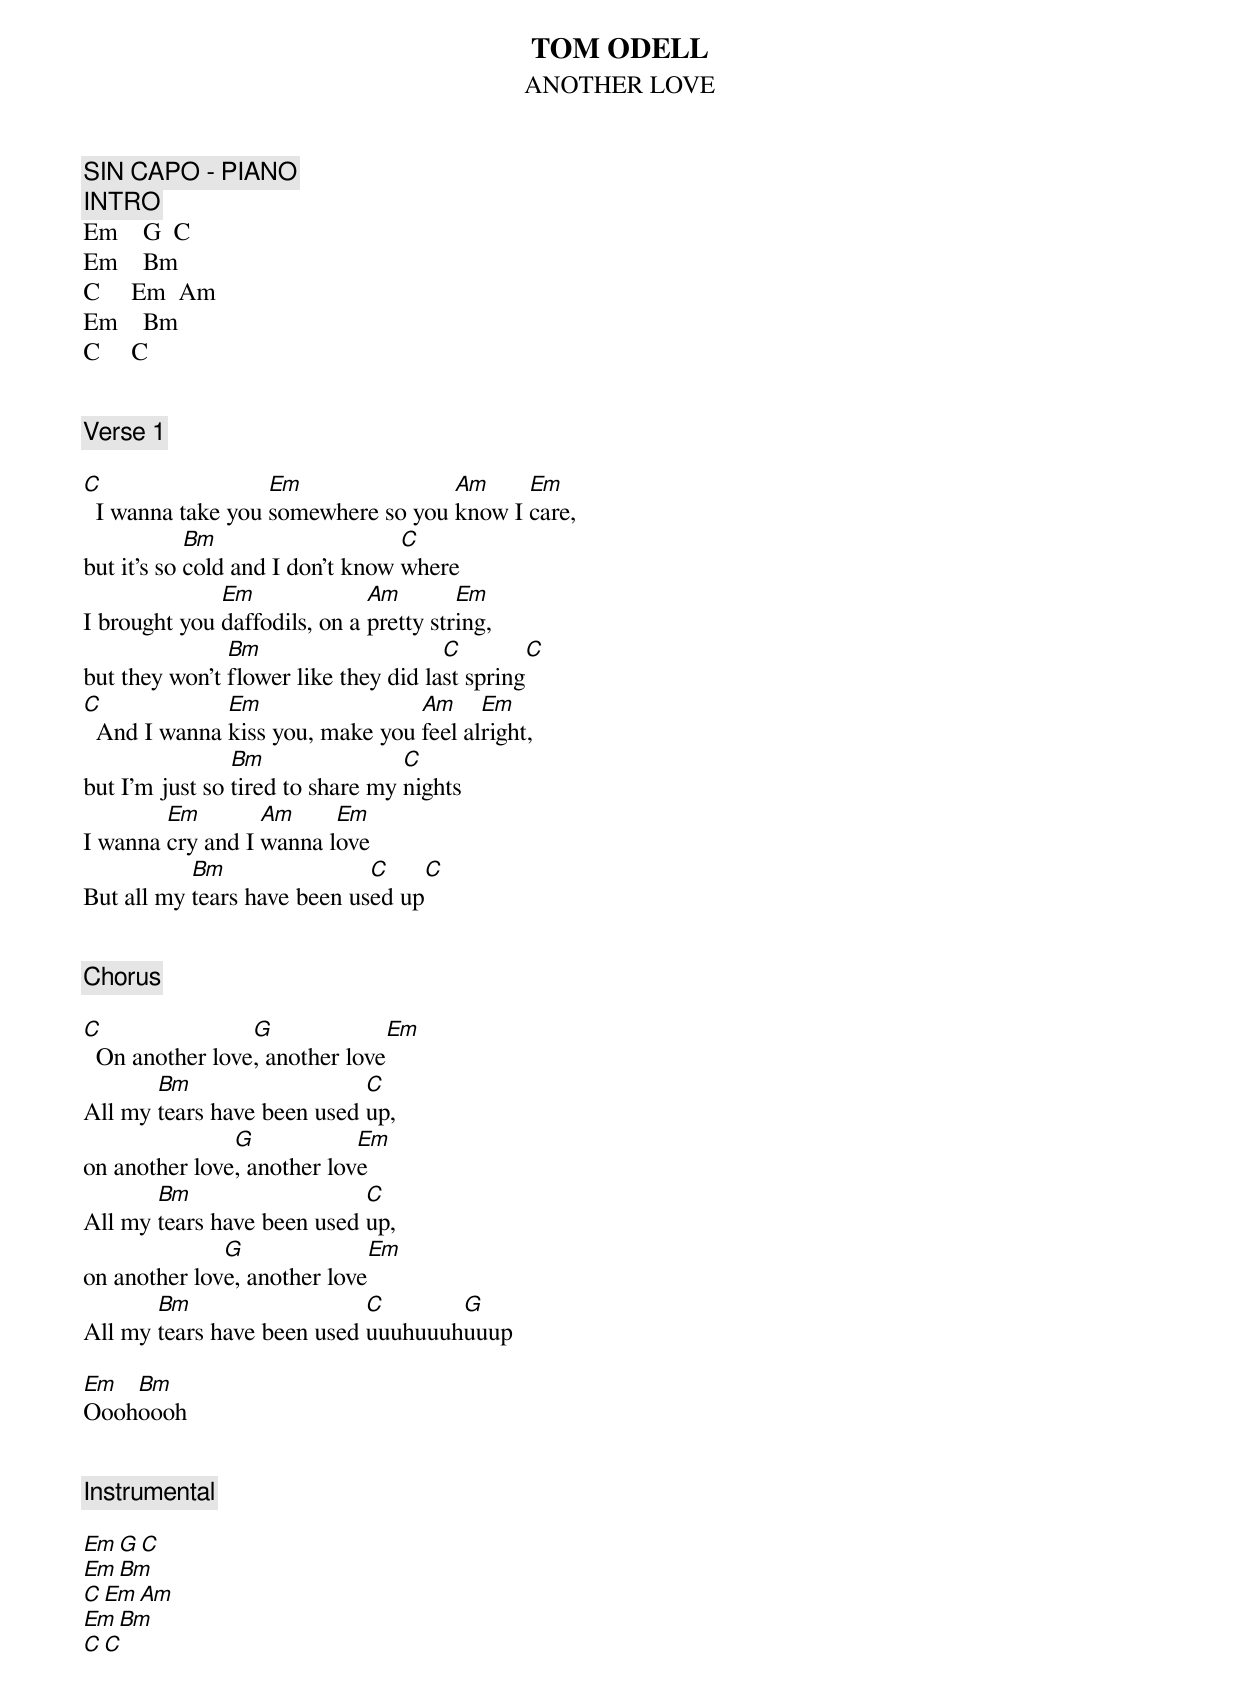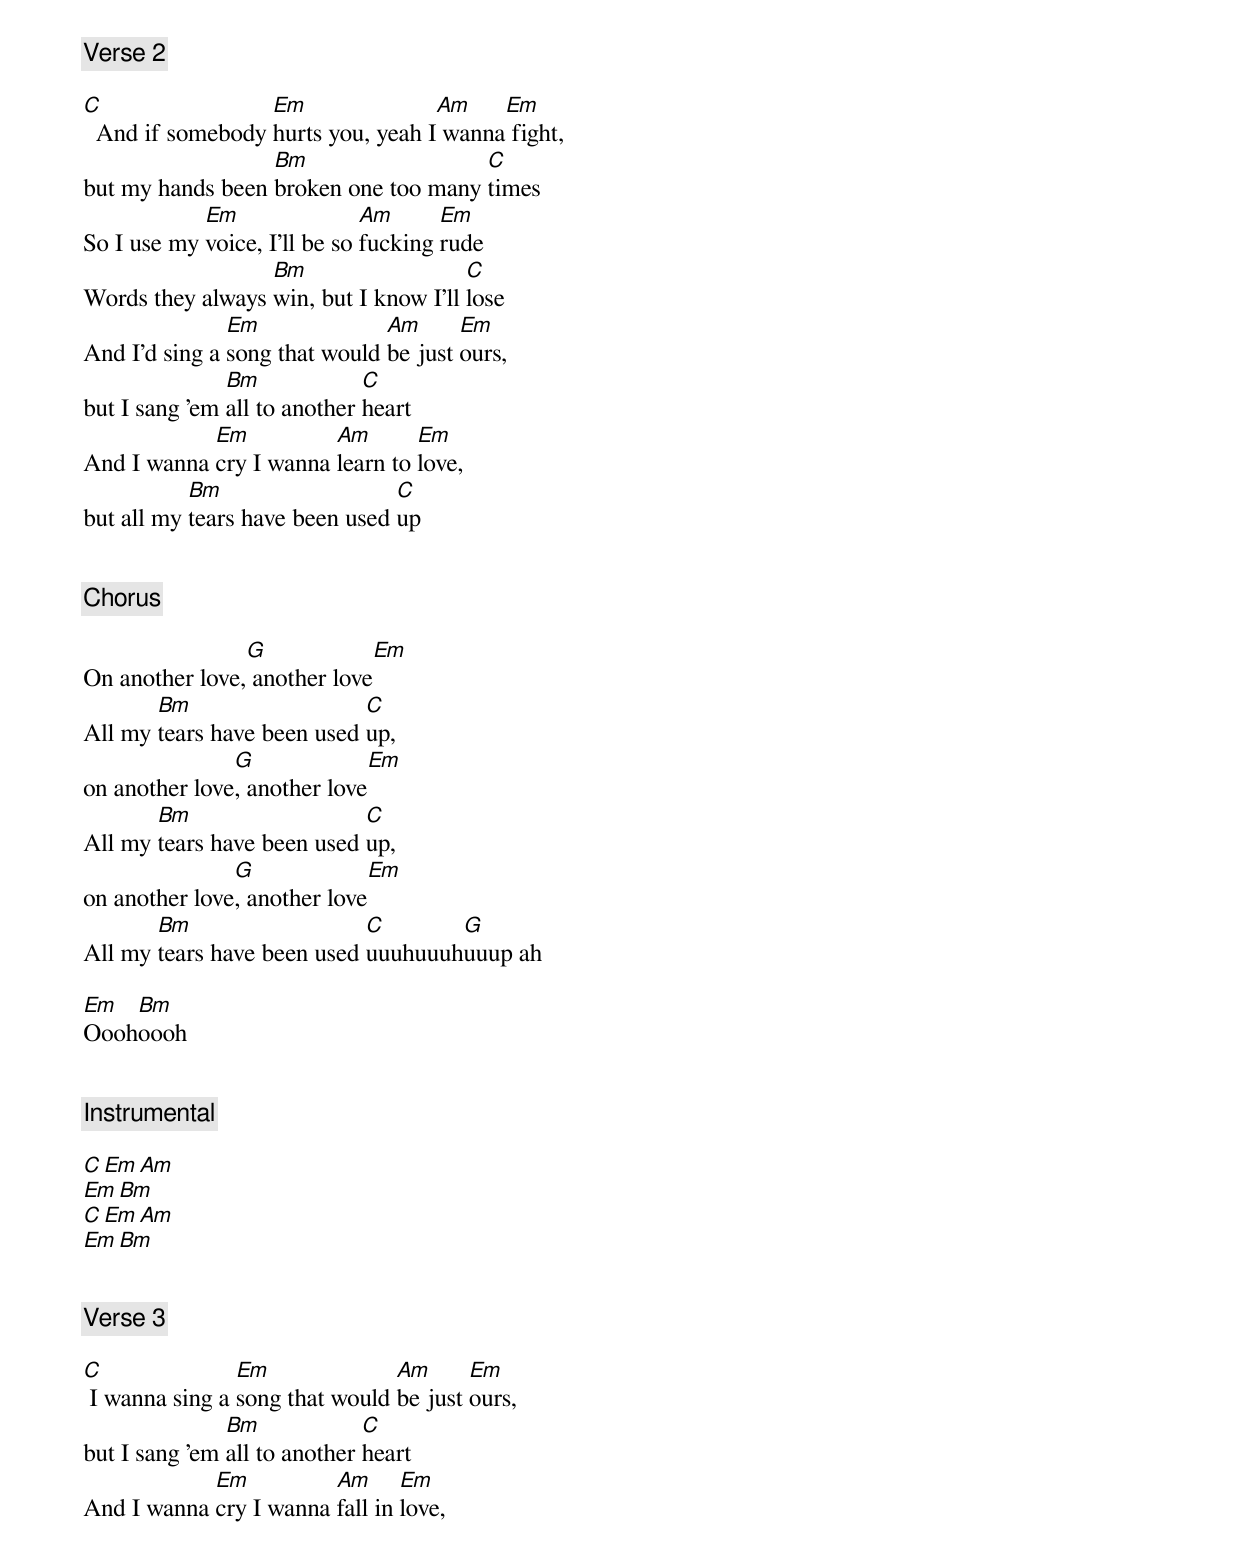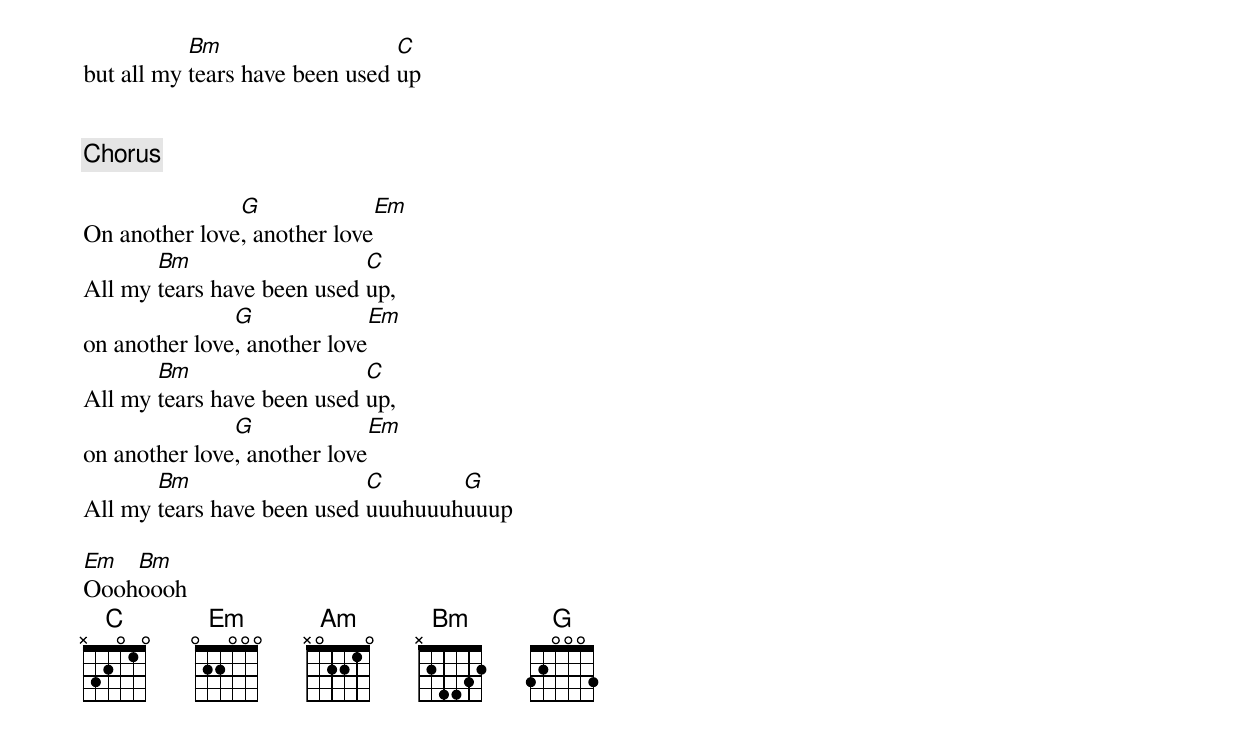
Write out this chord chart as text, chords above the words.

TOM ODELL
ANOTHER LOVE
SIN CAPO - PIANO
[INTRO]
Em    G  C
Em    Bm
C     Em  Am
Em    Bm
C     C


[Verse 1]

C                  Em               Am     Em
  I wanna take you somewhere so you know I care,
            Bm                    C
but it's so cold and I don't know where
              Em              Am        Em
I brought you daffodils, on a pretty string,
               Bm                     C         C
but they won't flower like they did last spring
C             Em                 Am     Em
  And I wanna kiss you, make you feel alright,
                Bm                C
but I'm just so tired to share my nights
        Em        Am     Em
I wanna cry and I wanna love
           Bm                C     C
But all my tears have been used up


[Chorus]

C                G             Em
  On another love, another love
       Bm                   C
All my tears have been used up,
               G            Em
on another love, another love
       Bm                   C
All my tears have been used up,
              G              Em
on another love, another love
       Bm                   C       G
All my tears have been used uuuhuuuhuuup

Em  Bm
Ooohoooh


[Instrumental]

Em    G  C
Em    Bm
C     Em  Am
Em    Bm
C     C


[Verse 2]

C                 Em               Am    Em
  And if somebody hurts you, yeah I wanna fight,
                  Bm                  C
but my hands been broken one too many times
            Em                Am      Em
So I use my voice, I'll be so fucking rude
                  Bm                   C
Words they always win, but I know I'll lose
               Em              Am      Em
And I'd sing a song that would be just ours,
               Bm             C
but I sang 'em all to another heart
            Em          Am       Em
And I wanna cry I wanna learn to love,
           Bm                   C
but all my tears have been used up


[Chorus]

                G            Em
On another love, another love
       Bm                   C
All my tears have been used up,
               G             Em
on another love, another love
       Bm                   C
All my tears have been used up,
               G             Em
on another love, another love
       Bm                   C       G
All my tears have been used uuuhuuuhuuup ah

Em  Bm
Ooohoooh


[Instrumental]

C     Em  Am
Em    Bm
C     Em  Am
Em    Bm


[Verse 3]

C               Em              Am      Em
 I wanna sing a song that would be just ours,
               Bm             C
but I sang 'em all to another heart
            Em          Am      Em
And I wanna cry I wanna fall in love,
           Bm                   C
but all my tears have been used up


[Chorus]

               G             Em
On another love, another love
       Bm                   C
All my tears have been used up,
               G             Em
on another love, another love
       Bm                   C
All my tears have been used up,
               G             Em
on another love, another love
       Bm                   C       G
All my tears have been used uuuhuuuhuuup

Em  Bm
Ooohoooh
